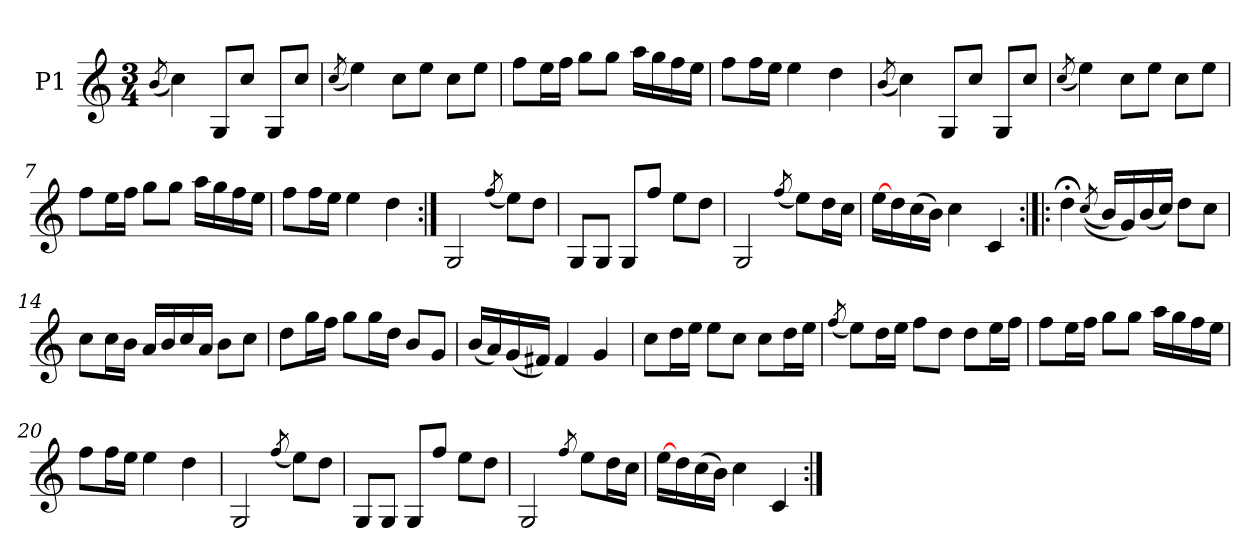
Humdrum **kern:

**kern
*part1
*staff1
*I"P1
!!LO:PB:g=z
*clefG2
*k[]
*C:
*M3/4
=1
(8qbi/
4cci\)
8Gi/L
8cci/J
8Gi/L
8cci/J
=2
(8qcci/
4eei\)
8cci\L
8eei\J
8cci\L
8eei\J
=3
8ffi\L
16eei\L
16ffi\JJ
8ggi\L
8ggi\J
16aai\LL
16ggi\
16ffi\
16eei\JJ
=4
8ffi\L
16ffi\L
16eei\JJ
4eei\
4ddi\
=5
(8qbi/
4cci\)
8Gi/L
8cci/J
8Gi/L
8cci/J
!!LO:LB:g=z
=6
(8qcci/
4eei\)
8cci\L
8eei\J
8cci\L
8eei\J
=7
8ffi\L
16eei\L
16ffi\JJ
8ggi\L
8ggi\J
16aai\LL
16ggi\
16ffi\
16eei\JJ
=8
8ffi\L
16ffi\L
16eei\JJ
4eei\
4ddi\
=9:|!
2Gi/
(8qffi/
8eei\L)
8ddi\J
=10
8Gi/L
8Gi/J
8Gi/L
8ffi/J
8eei\L
8ddi\J
=11
2Gi/
(8qffi/
8eei\L)
16ddi\L
16cci\JJ
!!LO:LB:g=z
=12
[16eei\LL
16ddi\
(16cci\
16bi\JJ)
4cci\
4ci/
=13:|!|:
4dd;i\
((8qcci/
16bi/LL)
16gi/)
(16bi/
16cci/JJ)
8ddi\L
8cci\J
=14
8cci\L
16cci\L
16bi\JJ
16ai/LL
16bi/
16cci/
16ai/JJ
8bi\L
8cci\J
=15
8ddi\L
16ggi\L
16ffi\JJ
8ggi\L
16ggi\L
16ddi\JJ
8bi/L
8gi/J
=16
(16bi/LL
16ai/)
(16gi/
16f#Xi/JJ)
4f#i/
4gi/
!!LO:LB:g=z
=17
8cci\L
16ddi\L
16eei\JJ
8eei\L
8cci\J
8cci\L
16ddi\L
16eei\JJ
=18
(8qffi/
8eei\L)
16ddi\L
16eei\JJ
8ffi\L
8ddi\J
8ddi\L
16eei\L
16ffi\JJ
=19
8ffi\L
16eei\L
16ffi\JJ
8ggi\L
8ggi\J
16aai\LL
16ggi\
16ffi\
16eei\JJ
=20
8ffi\L
16ffi\L
16eei\JJ
4eei\
4ddi\
!!LO:LB:g=z
=21
2Gi/
(8qffi/
8eei\L)
8ddi\J
=22
8Gi/L
8Gi/J
8Gi/L
8ffi/J
8eei\L
8ddi\J
=23
2Gi/
8qffi/
8eei\L
16ddi\L
16cci\JJ
=24
[16eei\LL
16ddi\
(16cci\
16bi\JJ)
4cci\
4ci/
=:|!
*-
